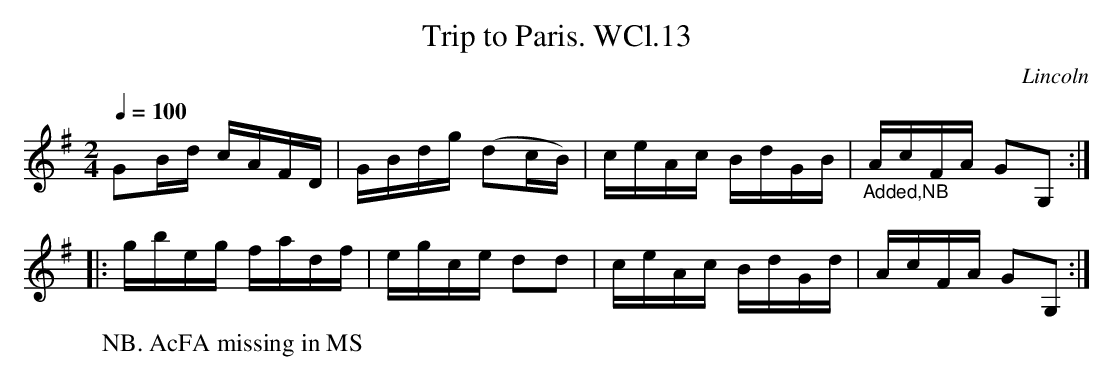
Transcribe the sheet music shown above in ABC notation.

X:1
T:Trip to Paris. WCl.13
L:1/16
M:2/4
O:Lincoln
Q:1/4=100
K:G
G2Bd cAFD|GBdg (d2cB)|ceAc BdGB|\
"_Added,NB"AcFA G2G,2:|!
|:gbeg fadf|egce d2d2|ceAc BdGd|AcFA G2G,2:|
W:NB. AcFA missing in MS
